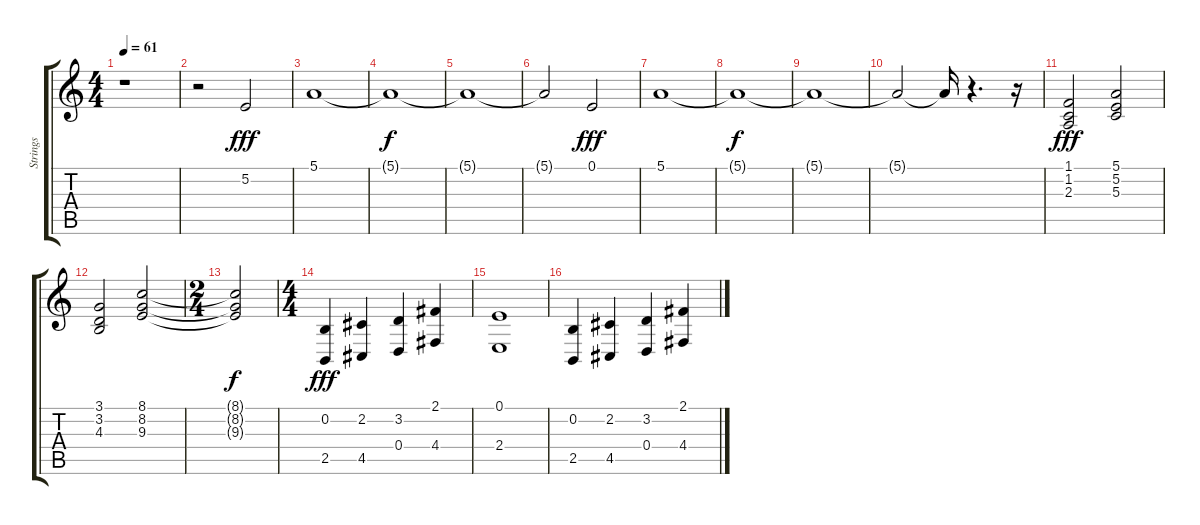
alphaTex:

\track ("Strings" "Strings") {instrument stringensemble1}
\staff {score tabs}
\tuning (E4 B3 G3 D3 A2 E2) {hide}
\ts (4 4)
\tempo 61
\clef g2
\ks c
r.1{dy fff} |
r.2 5.2.2 |
5.1.1 |
5.1{t}.1{dy f} |
5.1{t}.1 |
5.1{t}.2 0.1.2{dy fff} |
5.1.1 |
5.1{t}.1{dy f} |
5.1{t}.1 |
5.1{t}.2 5.1{t}.16 r.4{d} r.16 |
(1.1 1.2 2.3).2{dy fff} (5.1 5.2 5.3).2 |
(3.1 3.2 4.3).2 (8.1 8.2 9.3).2 |
\ts (2 4)
(8.1{t} 8.2{t} 9.3{t}).2{dy f} |
\ts (4 4)
(0.2 2.5).4{dy fff} (2.2 4.5).4 (3.2 0.4).4 (2.1 4.4).4 |
(0.1 2.4).1 |
(0.2 2.5).4 (2.2 4.5).4 (3.2 0.4).4 (2.1 4.4).4
